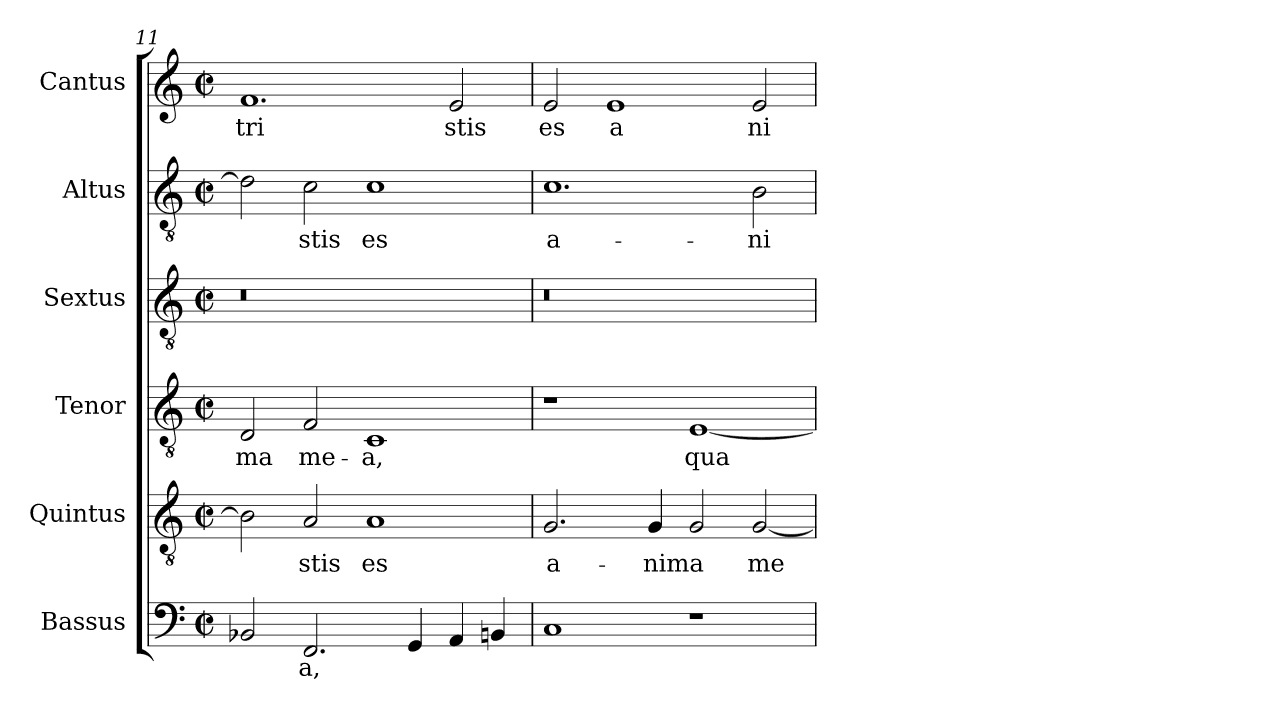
**kern	**text	**kern	**text	**kern	**text	**kern	**kern	**text	**kern	**text
*part6	*part6	*part5	*part5	*part4	*part4	*part3	*part2	*part2	*part1	*part1
*staff6	*staff6	*staff5	*staff5	*staff4	*staff4	*staff3	*staff2	*staff2	*staff1	*staff1
*I"Bassus	*	*I"Quintus	*	*I"Tenor	*	*I"Sextus	*I"Altus	*	*I"Cantus	*
*clefF4	*	*clefGv2	*	*clefGv2	*	*clefGv2	*clefGv2	*	*clefG2	*
*k[]	*	*k[]	*	*k[]	*	*k[]	*k[]	*	*k[]	*
*C:	*	*C:	*	*C:	*	*C:	*C:	*	*C:	*
*M2/2	*	*M2/2	*	*M2/2	*	*M2/2	*M2/2	*	*M2/2	*
*met(c|)	*	*met(c|)	*	*met(c|)	*	*met(c|)	*met(c|)	*	*met(c|)	*
=11	=11	=11	=11	=11	=11	=11	=11	=11	=11	=11
!	!LO:LY:b	!	!LO:LY:b:cj	!	!LO:LY:b:cj	!	!	!LO:LY:b:cj	!	!LO:LY:b
2BB-X/	.	2B-\]	--	2D/	-ma	0r	2d\]	--	1.f	tri
!	!LO:LY:b	!	!LO:LY:b:cj	!	!LO:LY:b:cj	!	!	!LO:LY:b:cj	!	!
2.FF/	a,	2A/	-stis	2F/	me-	.	2c\	-stis	.	.
!	!	!	!LO:LY:b:cj	!	!LO:LY:b:cj	!	!	!LO:LY:b:cj	!	!
.	.	1A	es	1C	-a,	.	1c	es	.	.
!	!LO:LY:b	!	!	!	!	!	!	!	!	!
4GG/	.	.	.	.	.	.	.	.	.	.
!	!LO:LY:b	!	!	!	!	!	!	!	!	!LO:LY:b
4AA/	.	.	.	.	.	.	.	.	2e/	stis
!	!LO:LY:b	!	!	!	!	!	!	!	!	!
4BBn/	.	.	.	.	.	.	.	.	.	.
=12	=12	=12	=12	=12	=12	=12	=12	=12	=12	=12
!	!LO:LY:b	!	!LO:LY:b:cj	!	!	!	!	!LO:LY:b:cj	!	!LO:LY:b
1C	.	2.G/	a-	1r	.	0r	1.c	a-	2e/	es
!	!	!	!	!	!	!	!	!	!	!LO:LY:b
.	.	.	.	.	.	.	.	.	1e	a
!	!	!	!LO:LY:b:cj	!	!	!	!	!	!	!
.	.	4G/	-nima	.	.	.	.	.	.	.
!	!	!	!LO:LY:b:cj	!	!LO:LY:b:cj	!	!	!	!	!
1r	.	2G/	.	[<1E	qua-	.	.	.	.	.
!	!	!	!LO:LY:b:cj	!	!	!	!	!LO:LY:b:cj	!	!LO:LY:b
.	.	[<2G/	me-	.	.	.	2B\	-ni-	2e/	ni
=	=	=	=	=	=	=	=	=	=	=
*-	*-	*-	*-	*-	*-	*-	*-	*-	*-	*-
